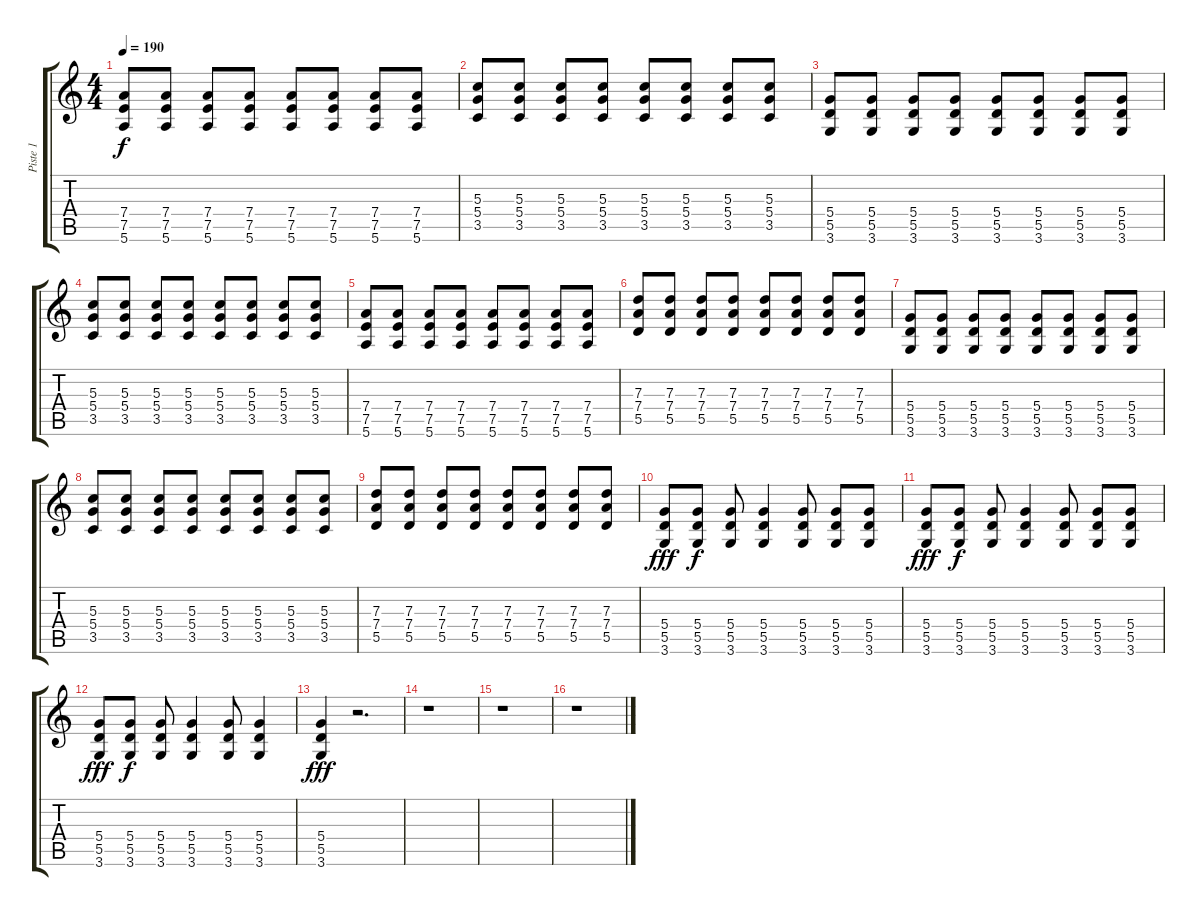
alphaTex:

\track ("Piste 1" "Piste 1") {instrument overdrivenguitar}
\staff {score tabs}
\tuning (E4 B3 G3 D3 A2 E2) {hide}
\ts (4 4)
\tempo 190
\clef g2
\ks c
(7.4 7.5 5.6).8{dy f} (7.4 7.5 5.6).8 (7.4 7.5 5.6).8 (7.4 7.5 5.6).8 (7.4 7.5 5.6).8 (7.4 7.5 5.6).8 (7.4 7.5 5.6).8 (7.4 7.5 5.6).8 |
(5.3 5.4 3.5).8 (5.3 5.4 3.5).8 (5.3 5.4 3.5).8 (5.3 5.4 3.5).8 (5.3 5.4 3.5).8 (5.3 5.4 3.5).8 (5.3 5.4 3.5).8 (5.3 5.4 3.5).8 |
(5.4 5.5 3.6).8 (5.4 5.5 3.6).8 (5.4 5.5 3.6).8 (5.4 5.5 3.6).8 (5.4 5.5 3.6).8 (5.4 5.5 3.6).8 (5.4 5.5 3.6).8 (5.4 5.5 3.6).8 |
(5.3 5.4 3.5).8 (5.3 5.4 3.5).8 (5.3 5.4 3.5).8 (5.3 5.4 3.5).8 (5.3 5.4 3.5).8 (5.3 5.4 3.5).8 (5.3 5.4 3.5).8 (5.3 5.4 3.5).8 |
(7.4 7.5 5.6).8 (7.4 7.5 5.6).8 (7.4 7.5 5.6).8 (7.4 7.5 5.6).8 (7.4 7.5 5.6).8 (7.4 7.5 5.6).8 (7.4 7.5 5.6).8 (7.4 7.5 5.6).8 |
(7.3 7.4 5.5).8 (7.3 7.4 5.5).8 (7.3 7.4 5.5).8 (7.3 7.4 5.5).8 (7.3 7.4 5.5).8 (7.3 7.4 5.5).8 (7.3 7.4 5.5).8 (7.3 7.4 5.5).8 |
(5.4 5.5 3.6).8 (5.4 5.5 3.6).8 (5.4 5.5 3.6).8 (5.4 5.5 3.6).8 (5.4 5.5 3.6).8 (5.4 5.5 3.6).8 (5.4 5.5 3.6).8 (5.4 5.5 3.6).8 |
(5.3 5.4 3.5).8 (5.3 5.4 3.5).8 (5.3 5.4 3.5).8 (5.3 5.4 3.5).8 (5.3 5.4 3.5).8 (5.3 5.4 3.5).8 (5.3 5.4 3.5).8 (5.3 5.4 3.5).8 |
(7.3 7.4 5.5).8 (7.3 7.4 5.5).8 (7.3 7.4 5.5).8 (7.3 7.4 5.5).8 (7.3 7.4 5.5).8 (7.3 7.4 5.5).8 (7.3 7.4 5.5).8 (7.3 7.4 5.5).8 |
(5.4 5.5 3.6).8{dy fff} (5.4 5.5 3.6).8{dy f} (5.4 5.5 3.6).8 (5.4 5.5 3.6).4 (5.4 5.5 3.6).8 (5.4 5.5 3.6).8 (5.4 5.5 3.6).8 |
(5.4 5.5 3.6).8{dy fff} (5.4 5.5 3.6).8{dy f} (5.4 5.5 3.6).8 (5.4 5.5 3.6).4 (5.4 5.5 3.6).8 (5.4 5.5 3.6).8 (5.4 5.5 3.6).8 |
(5.4 5.5 3.6).8{dy fff} (5.4 5.5 3.6).8{dy f} (5.4 5.5 3.6).8 (5.4 5.5 3.6).4 (5.4 5.5 3.6).8 (5.4 5.5 3.6).4 |
(5.4 5.5 3.6).4{dy fff} r.2{d} |
r.1 |
r.1 |
r.1
